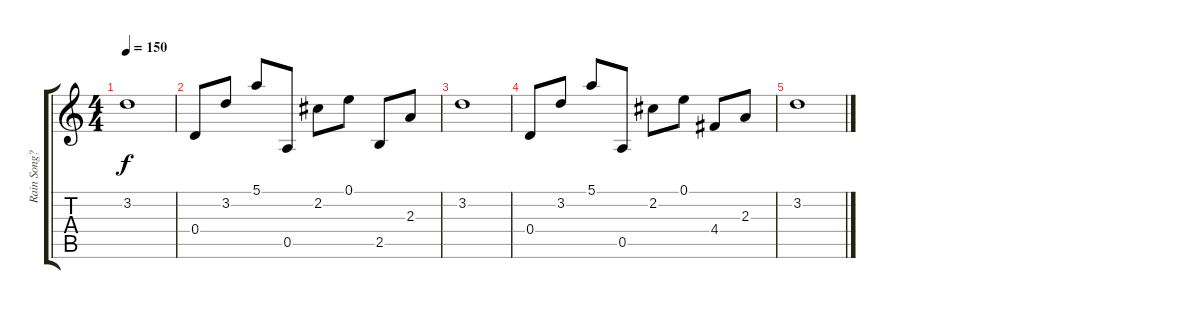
\track ("Rain Song????Pain(???)" "Rain Song?") {instrument acousticguitarsteel}
\staff {score tabs}
\tuning (E4 B3 G3 D3 A2 E2) {hide}
\ts (4 4)
\tempo 150
\clef g2
\ks c
3.2.1{dy f} |
0.4.8 3.2.8 5.1.8 0.5.8 2.2.8 0.1.8 2.5.8 2.3.8 |
3.2.1 |
0.4.8 3.2.8 5.1.8 0.5.8 2.2.8 0.1.8 4.4.8 2.3.8 |
3.2.1
